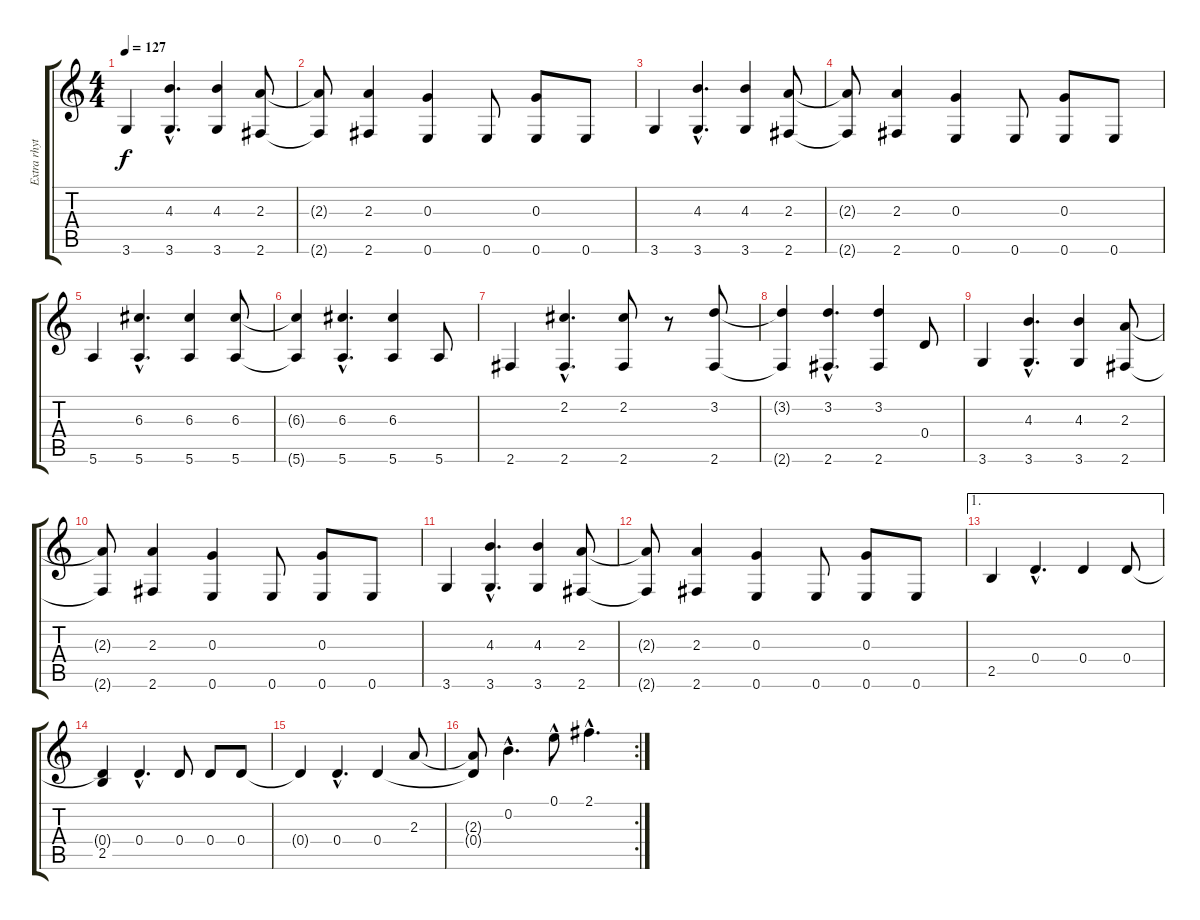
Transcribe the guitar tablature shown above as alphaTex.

\track ("Extra rhythm" "Extra rhyt") {instrument overdrivenguitar}
\staff {score tabs}
\tuning (E4 B3 G3 D3 A2 E2) {hide}
\ts (4 4)
\tempo 127
\clef g2
\ks c
3.6.4{dy f} (4.3{hac} 3.6{hac}).4{d} (4.3 3.6).4 (2.3 2.6).8 |
(2.3{t} 2.6{t}).8 (2.3 2.6).4 (0.3 0.6).4 0.6.8 (0.3 0.6).8 0.6.8 |
3.6.4 (4.3{hac} 3.6{hac}).4{d} (4.3 3.6).4 (2.3 2.6).8 |
(2.3{t} 2.6{t}).8 (2.3 2.6).4 (0.3 0.6).4 0.6.8 (0.3 0.6).8 0.6.8 |
5.6.4 (6.3{hac} 5.6{hac}).4{d} (6.3 5.6).4 (6.3 5.6).8 |
(6.3{t} 5.6{t}).4 (6.3{hac} 5.6{hac}).4{d} (6.3 5.6).4 5.6.8 |
2.6.4 (2.2{hac} 2.6{hac}).4{d} (2.2 2.6).8 r.8 (3.2 2.6).8 |
(3.2{t} 2.6{t}).4 (3.2{hac} 2.6{hac}).4{d} (3.2 2.6).4 0.4.8 |
3.6.4 (4.3{hac} 3.6{hac}).4{d} (4.3 3.6).4 (2.3 2.6).8 |
(2.3{t} 2.6{t}).8 (2.3 2.6).4 (0.3 0.6).4 0.6.8 (0.3 0.6).8 0.6.8 |
3.6.4 (4.3{hac} 3.6{hac}).4{d} (4.3 3.6).4 (2.3 2.6).8 |
(2.3{t} 2.6{t}).8 (2.3 2.6).4 (0.3 0.6).4 0.6.8 (0.3 0.6).8 0.6.8 |
\ae 1
2.5.4 0.4{hac}.4{d} 0.4.4 0.4.8 |
(0.4{t} 2.5).4 0.4{hac}.4{d} 0.4.8 0.4.8 0.4.8 |
0.4{t}.4 0.4{hac}.4{d} 0.4.4 2.3.8 |
\rc 2
(2.3{t} 0.4{t}).8 0.2{hac}.4{d} 0.1{hac}.8 2.1{hac}.4{d}
